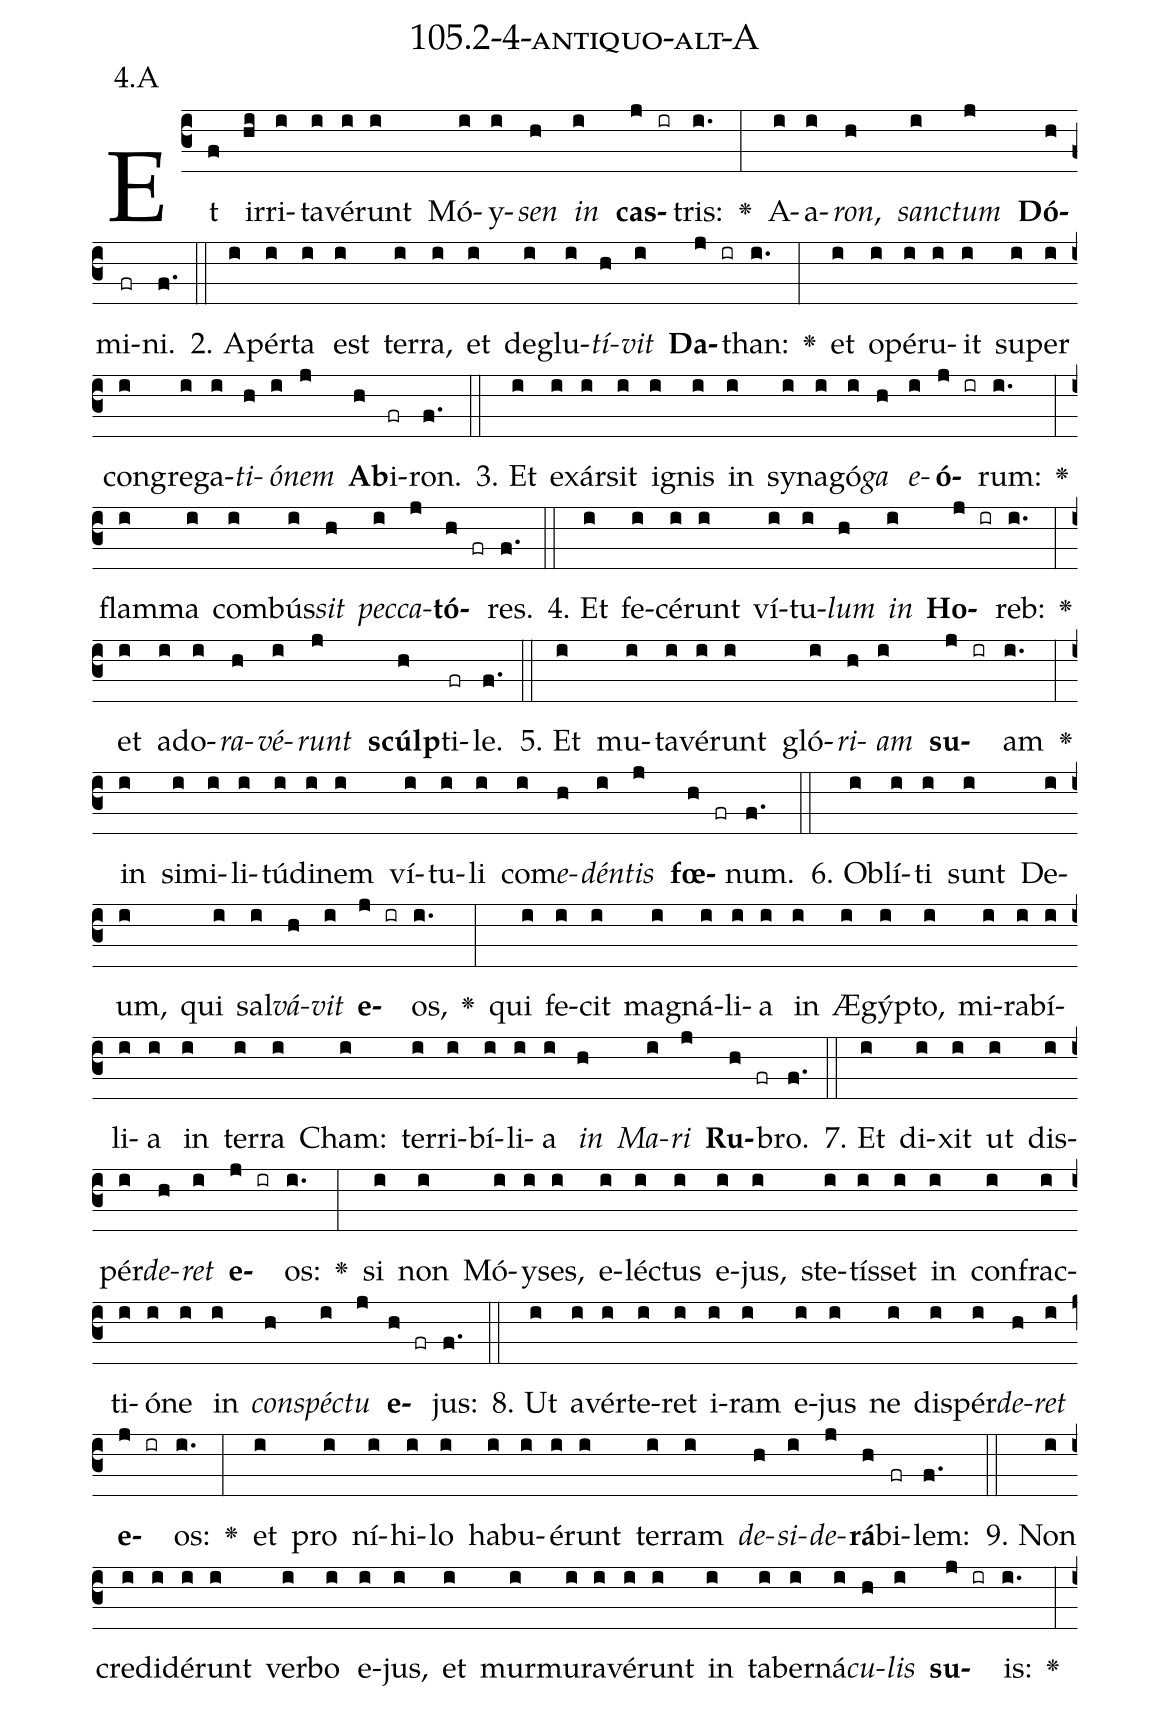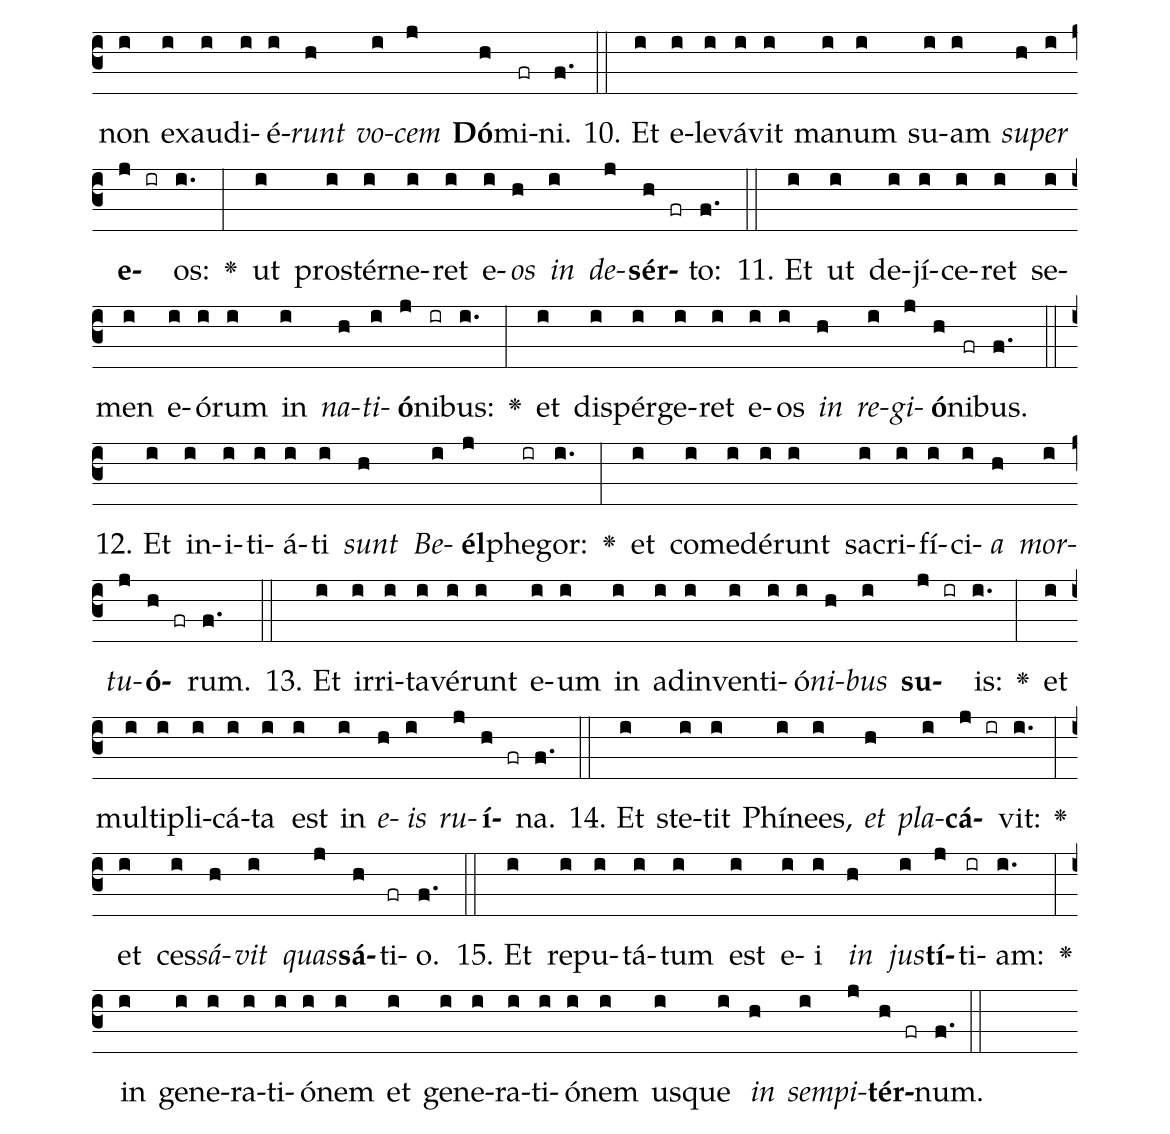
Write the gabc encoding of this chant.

name: 105.2-4-antiquo-alt-A;
annotation: 4.A;
%%
(c3)Et(f) ir(hi)ri(i)ta(i)vé(i)runt(i) Mó(i)y(i)<i>sen</i>(h) <i>in</i>(i) <b>cas</b>(j ir)tris:(i.) <v>\greheightstar</v>(:) A(i)a(i)<i>ron</i>,(h) <i>sanc</i>(i)<i>tum</i>(j) <b>Dó</b>(h)mi(fr)ni.(f.) (::)
2. A(i)pér(i)ta(i) est(i) ter(i)ra,(i) et(i) de(i)glu(i)<i>tí</i>(h)<i>vit</i>(i) <b>Da</b>(j ir)than:(i.) <v>\greheightstar</v>(:) et(i) o(i)pé(i)ru(i)it(i) su(i)per(i) con(i)gre(i)ga(i)<i>ti</i>(h)<i>ó</i>(i)<i>nem</i>(j) <b>Ab</b>(h)i(fr)ron.(f.) (::)
3. Et(i) ex(i)ár(i)sit(i) i(i)gnis(i) in(i) sy(i)na(i)gó(i)<i>ga</i>(h) <i>e</i>(i)<b>ó</b>(j ir)rum:(i.) <v>\greheightstar</v>(:) flam(i)ma(i) com(i)bús(i)<i>sit</i>(h) <i>pec</i>(i)<i>ca</i>(j)<b>tó</b>(h fr)res.(f.) (::)
4. Et(i) fe(i)cé(i)runt(i) ví(i)tu(i)<i>lum</i>(h) <i>in</i>(i) <b>Ho</b>(j ir)reb:(i.) <v>\greheightstar</v>(:) et(i) ad(i)o(i)<i>ra</i>(h)<i>vé</i>(i)<i>runt</i>(j) <b>scúlp</b>(h)ti(fr)le.(f.) (::)
5. Et(i) mu(i)ta(i)vé(i)runt(i) gló(i)<i>ri</i>(h)<i>am</i>(i) <b>su</b>(j ir)am(i.) <v>\greheightstar</v>(:) in(i) si(i)mi(i)li(i)tú(i)di(i)nem(i) ví(i)tu(i)li(i) com(i)<i>e</i>(h)<i>dén</i>(i)<i>tis</i>(j) <b>fœ</b>(h fr)num.(f.) (::)
6. Ob(i)lí(i)ti(i) sunt(i) De(i)um,(i) qui(i) sal(i)<i>vá</i>(h)<i>vit</i>(i) <b>e</b>(j ir)os,(i.) <v>\greheightstar</v>(:) qui(i) fe(i)cit(i) ma(i)gná(i)li(i)a(i) in(i) Æ(i)gýp(i)to,(i) mi(i)ra(i)bí(i)li(i)a(i) in(i) ter(i)ra(i) Cham:(i) ter(i)ri(i)bí(i)li(i)a(i) <i>in</i>(h) <i>Ma</i>(i)<i>ri</i>(j) <b>Ru</b>(h fr)bro.(f.) (::)
7. Et(i) di(i)xit(i) ut(i) dis(i)pér(i)<i>de</i>(h)<i>ret</i>(i) <b>e</b>(j ir)os:(i.) <v>\greheightstar</v>(:) si(i) non(i) Mó(i)y(i)ses,(i) e(i)léc(i)tus(i) e(i)jus,(i) ste(i)tís(i)set(i) in(i) con(i)frac(i)ti(i)ó(i)ne(i) in(i) <i>con</i>(h)<i>spéc</i>(i)<i>tu</i>(j) <b>e</b>(h fr)jus:(f.) (::)
8. Ut(i) a(i)vér(i)te(i)ret(i) i(i)ram(i) e(i)jus(i) ne(i) dis(i)pér(i)<i>de</i>(h)<i>ret</i>(i) <b>e</b>(j ir)os:(i.) <v>\greheightstar</v>(:) et(i) pro(i) ní(i)hi(i)lo(i) ha(i)bu(i)é(i)runt(i) ter(i)ram(i) <i>de</i>(h)<i>si</i>(i)<i>de</i>(j)<b>rá</b>(h)bi(fr)lem:(f.) (::)
9. Non(i) cre(i)di(i)dé(i)runt(i) ver(i)bo(i) e(i)jus,(i) et(i) mur(i)mu(i)ra(i)vé(i)runt(i) in(i) ta(i)ber(i)ná(i)<i>cu</i>(h)<i>lis</i>(i) <b>su</b>(j ir)is:(i.) <v>\greheightstar</v>(:) non(i) ex(i)au(i)di(i)é(i)<i>runt</i>(h) <i>vo</i>(i)<i>cem</i>(j) <b>Dó</b>(h)mi(fr)ni.(f.) (::)
10. Et(i) e(i)le(i)vá(i)vit(i) ma(i)num(i) su(i)am(i) <i>su</i>(h)<i>per</i>(i) <b>e</b>(j ir)os:(i.) <v>\greheightstar</v>(:) ut(i) pro(i)stér(i)ne(i)ret(i) e(i)<i>os</i>(h) <i>in</i>(i) <i>de</i>(j)<b>sér</b>(h fr)to:(f.) (::)
11. Et(i) ut(i) de(i)jí(i)ce(i)ret(i) se(i)men(i) e(i)ó(i)rum(i) in(i) <i>na</i>(h)<i>ti</i>(i)<b>ó</b>(j)ni(ir)bus:(i.) <v>\greheightstar</v>(:) et(i) di(i)spér(i)ge(i)ret(i) e(i)os(i) <i>in</i>(h) <i>re</i>(i)<i>gi</i>(j)<b>ó</b>(h)ni(fr)bus.(f.) (::)
12. Et(i) in(i)i(i)ti(i)á(i)ti(i) <i>sunt</i>(h) <i>Be</i>(i)<b>él</b>(j)phe(ir)gor:(i.) <v>\greheightstar</v>(:) et(i) com(i)e(i)dé(i)runt(i) sa(i)cri(i)fí(i)ci(i)<i>a</i>(h) <i>mor</i>(i)<i>tu</i>(j)<b>ó</b>(h fr)rum.(f.) (::)
13. Et(i) ir(i)ri(i)ta(i)vé(i)runt(i) e(i)um(i) in(i) ad(i)in(i)ven(i)ti(i)ó(i)<i>ni</i>(h)<i>bus</i>(i) <b>su</b>(j ir)is:(i.) <v>\greheightstar</v>(:) et(i) mul(i)ti(i)pli(i)cá(i)ta(i) est(i) in(i) <i>e</i>(h)<i>is</i>(i) <i>ru</i>(j)<b>í</b>(h fr)na.(f.) (::)
14. Et(i) ste(i)tit(i) Phí(i)nees,(i) <i>et</i>(h) <i>pla</i>(i)<b>cá</b>(j ir)vit:(i.) <v>\greheightstar</v>(:) et(i) ces(i)<i>sá</i>(h)<i>vit</i>(i) <i>quas</i>(j)<b>sá</b>(h)ti(fr)o.(f.) (::)
15. Et(i) re(i)pu(i)tá(i)tum(i) est(i) e(i)i(i) <i>in</i>(h) <i>jus</i>(i)<b>tí</b>(j)ti(ir)am:(i.) <v>\greheightstar</v>(:) in(i) ge(i)ne(i)ra(i)ti(i)ó(i)nem(i) et(i) ge(i)ne(i)ra(i)ti(i)ó(i)nem(i) us(i)que(i) <i>in</i>(h) <i>sem</i>(i)<i>pi</i>(j)<b>tér</b>(h fr)num.(f.) (::)
